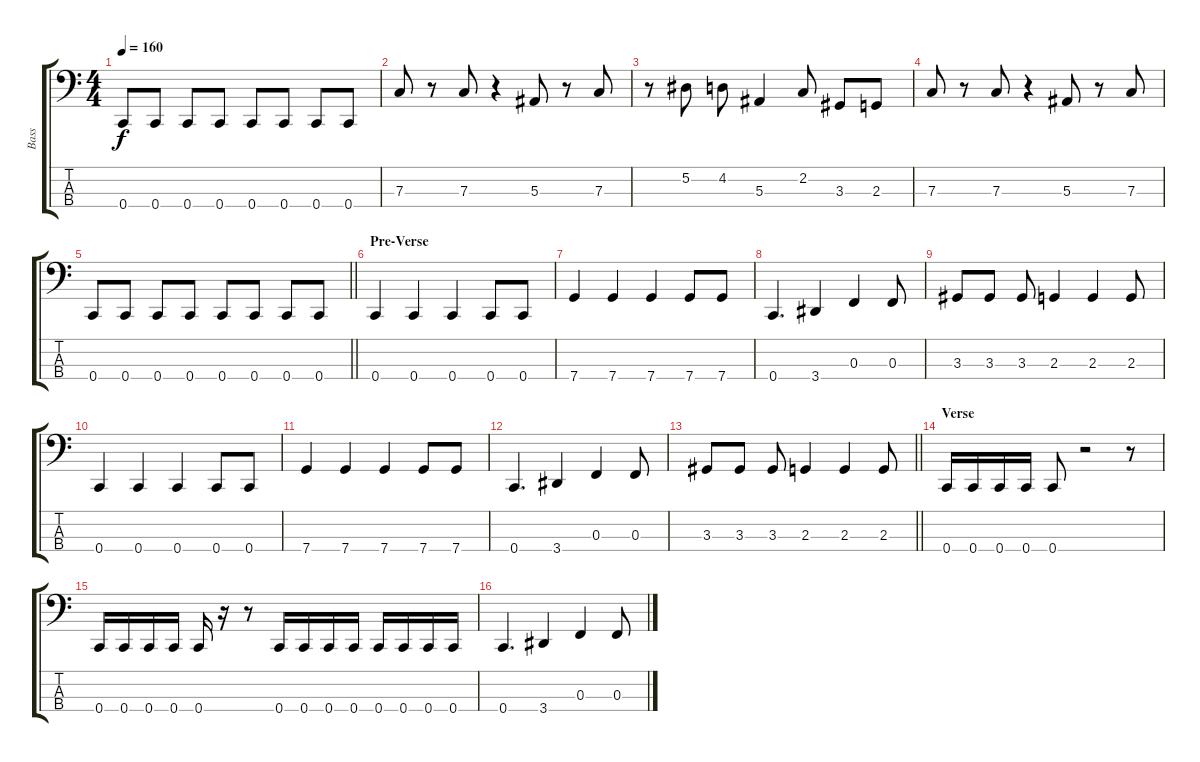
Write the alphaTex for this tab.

\track ("Bass" "Bass") {instrument electricbassfinger}
\staff {score tabs}
\tuning (Eb2 Bb1 F1 C1) {hide}
\ts (4 4)
\tempo 160
\clef f4
\ks c
0.4.8{dy f} 0.4.8 0.4.8 0.4.8 0.4.8 0.4.8 0.4.8 0.4.8 |
7.3.8 r.8 7.3.8 r.4 5.3.8 r.8 7.3.8 |
r.8 5.2.8 4.2.8 5.3.4 2.2.8 3.3.8 2.3.8 |
7.3.8 r.8 7.3.8 r.4 5.3.8 r.8 7.3.8 |
\barLineRight lightlight
0.4.8 0.4.8 0.4.8 0.4.8 0.4.8 0.4.8 0.4.8 0.4.8 |
\section ("" "Pre-Verse")
0.4.4 0.4.4 0.4.4 0.4.8 0.4.8 |
7.4.4 7.4.4 7.4.4 7.4.8 7.4.8 |
0.4.4{d} 3.4.4 0.3.4 0.3.8 |
3.3.8 3.3.8 3.3.8 2.3.4 2.3.4 2.3.8 |
0.4.4 0.4.4 0.4.4 0.4.8 0.4.8 |
7.4.4 7.4.4 7.4.4 7.4.8 7.4.8 |
0.4.4{d} 3.4.4 0.3.4 0.3.8 |
\barLineRight lightlight
3.3.8 3.3.8 3.3.8 2.3.4 2.3.4 2.3.8 |
\section ("" "Verse")
0.4.16 0.4.16 0.4.16 0.4.16 0.4.8 r.2 r.8 |
0.4.16 0.4.16 0.4.16 0.4.16 0.4.16 r.16 r.8 0.4.16 0.4.16 0.4.16 0.4.16 0.4.16 0.4.16 0.4.16 0.4.16 |
0.4.4{d} 3.4.4 0.3.4 0.3.8
